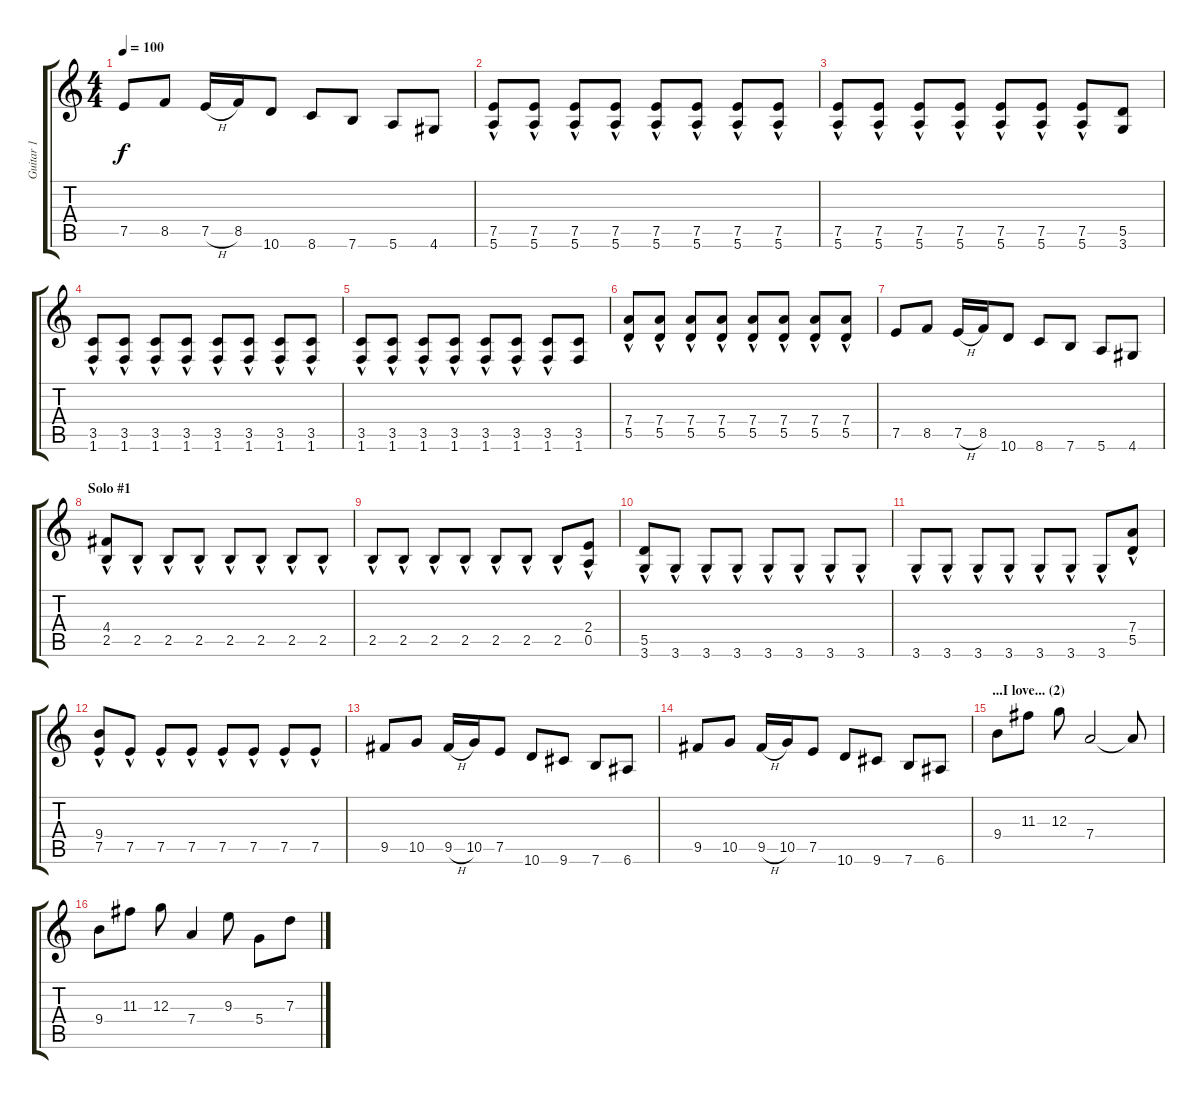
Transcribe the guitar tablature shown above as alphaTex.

\track ("Guitar 1" "Guitar 1") {instrument distortionguitar}
\staff {score tabs}
\tuning (E4 B3 G3 D3 A2 E2) {hide}
\ts (4 4)
\tempo 100
\clef g2
\ks c
7.5.8{dy f} 8.5.8 7.5{h}.16 8.5.16 10.6.8 8.6.8 7.6.8 5.6.8 4.6.8 |
(7.5{hac} 5.6{hac}).8 (7.5{hac} 5.6{hac}).8 (7.5{hac} 5.6{hac}).8 (7.5{hac} 5.6{hac}).8 (7.5{hac} 5.6{hac}).8 (7.5{hac} 5.6{hac}).8 (7.5{hac} 5.6{hac}).8 (7.5{hac} 5.6{hac}).8 |
(7.5{hac} 5.6{hac}).8 (7.5{hac} 5.6{hac}).8 (7.5{hac} 5.6{hac}).8 (7.5{hac} 5.6{hac}).8 (7.5{hac} 5.6{hac}).8 (7.5{hac} 5.6{hac}).8 (7.5{hac} 5.6{hac}).8 (5.5 3.6).8 |
(3.5{hac} 1.6{hac}).8 (3.5{hac} 1.6{hac}).8 (3.5{hac} 1.6{hac}).8 (3.5{hac} 1.6{hac}).8 (3.5{hac} 1.6{hac}).8 (3.5{hac} 1.6{hac}).8 (3.5{hac} 1.6{hac}).8 (3.5{hac} 1.6{hac}).8 |
(3.5{hac} 1.6{hac}).8 (3.5{hac} 1.6{hac}).8 (3.5{hac} 1.6{hac}).8 (3.5{hac} 1.6{hac}).8 (3.5{hac} 1.6{hac}).8 (3.5{hac} 1.6{hac}).8 (3.5{hac} 1.6{hac}).8 (3.5 1.6).8 |
(7.4{hac} 5.5{hac}).8 (7.4{hac} 5.5{hac}).8 (7.4{hac} 5.5{hac}).8 (7.4{hac} 5.5{hac}).8 (7.4{hac} 5.5{hac}).8 (7.4{hac} 5.5{hac}).8 (7.4{hac} 5.5{hac}).8 (7.4{hac} 5.5{hac}).8 |
7.5.8 8.5.8 7.5{h}.16 8.5.16 10.6.8 8.6.8 7.6.8 5.6.8 4.6.8 |
\section ("" "Solo #1")
(4.4{hac} 2.5{hac}).8 2.5{hac}.8 2.5{hac}.8 2.5{hac}.8 2.5{hac}.8 2.5{hac}.8 2.5{hac}.8 2.5{hac}.8 |
2.5{hac}.8 2.5{hac}.8 2.5{hac}.8 2.5{hac}.8 2.5{hac}.8 2.5{hac}.8 2.5{hac}.8 (2.4 0.5{hac}).8 |
(5.5{hac} 3.6{hac}).8 3.6{hac}.8 3.6{hac}.8 3.6{hac}.8 3.6{hac}.8 3.6{hac}.8 3.6{hac}.8 3.6{hac}.8 |
3.6{hac}.8 3.6{hac}.8 3.6{hac}.8 3.6{hac}.8 3.6{hac}.8 3.6{hac}.8 3.6{hac}.8 (7.4{hac} 5.5{hac}).8 |
(9.4{hac} 7.5{hac}).8 7.5{hac}.8 7.5{hac}.8 7.5{hac}.8 7.5{hac}.8 7.5{hac}.8 7.5{hac}.8 7.5{hac}.8 |
9.5.8 10.5.8 9.5{h}.16 10.5.16 7.5.8 10.6.8 9.6.8 7.6.8 6.6.8 |
9.5.8 10.5.8 9.5{h}.16 10.5.16 7.5.8 10.6.8 9.6.8 7.6.8 6.6.8 |
\section ("" "...I love... (2)")
9.4.8 11.3.8 12.3.8 7.4.2 7.4{t}.8 |
9.4.8 11.3.8 12.3.8 7.4.4 9.3.8 5.4.8 7.3.8
